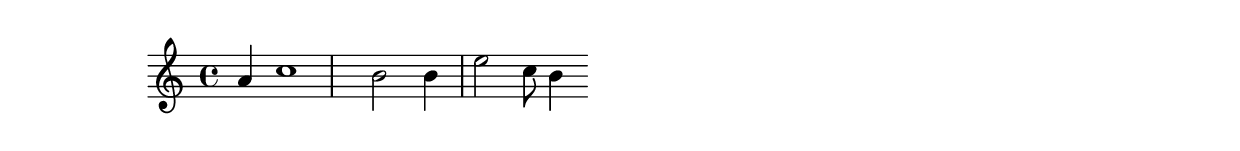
%{
Welcome to LilyPond
===================

Congratulations, LilyPond has been installed successfully.

Now to take it for the first test run.

  1. Save this file

  2. Select

       Compile > Typeset file

  from the menu.

  The file is processed, and

  3.  The PDF viewer will pop up. Click one of the noteheads.


That's it.  For more information, visit http://lilypond.org .

%}

\version "2.20.0"  % necessary for upgrading to future LilyPond versions.

\relative {
a'4 c1 b2 b4 e2 c8 b4 
}
